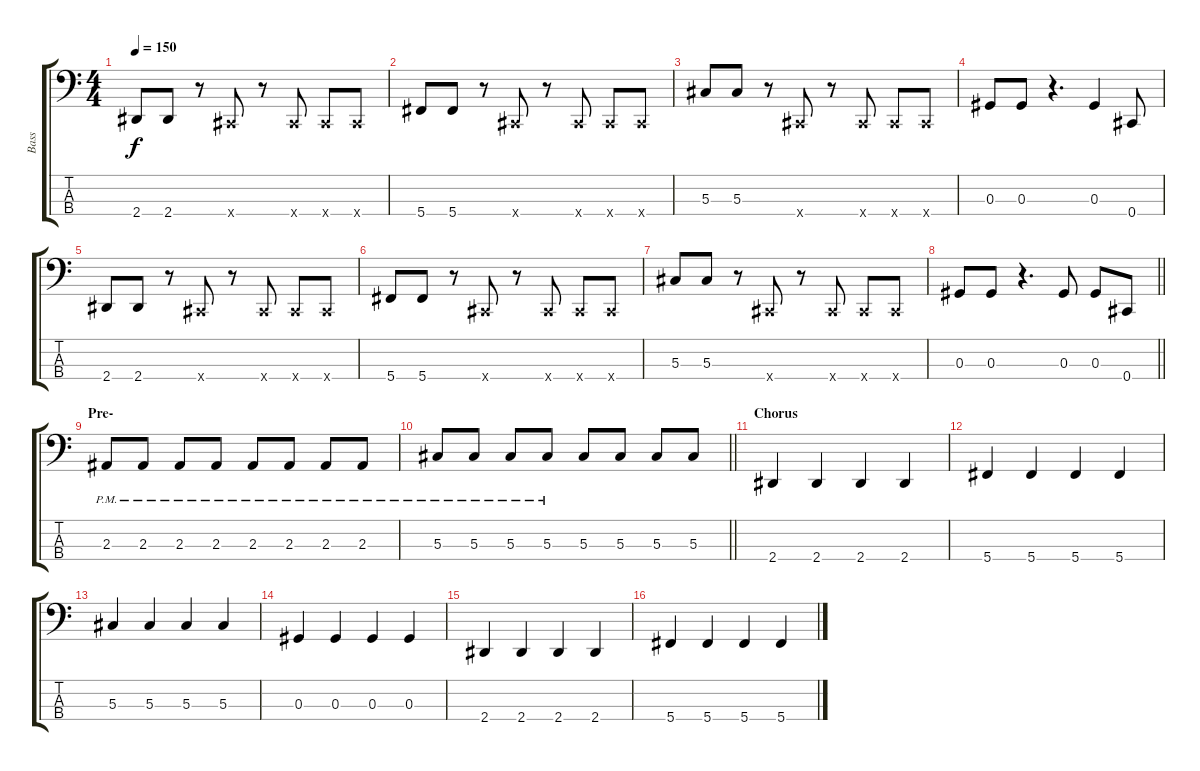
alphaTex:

\track ("Bass" "Bass") {instrument electricbassfinger}
\staff {score tabs}
\tuning (Gb2 Db2 Ab1 Db1) {hide}
\ts (4 4)
\tempo 150
\clef f4
\ks c
2.4.8{dy f} 2.4.8 r.8 0.4{x}.8 r.8 0.4{x}.8 0.4{x}.8 0.4{x}.8 |
5.4.8 5.4.8 r.8 0.4{x}.8 r.8 0.4{x}.8 0.4{x}.8 0.4{x}.8 |
5.3.8 5.3.8 r.8 0.4{x}.8 r.8 0.4{x}.8 0.4{x}.8 0.4{x}.8 |
0.3.8 0.3.8 r.4{d} 0.3.4 0.4.8 |
2.4.8 2.4.8 r.8 0.4{x}.8 r.8 0.4{x}.8 0.4{x}.8 0.4{x}.8 |
5.4.8 5.4.8 r.8 0.4{x}.8 r.8 0.4{x}.8 0.4{x}.8 0.4{x}.8 |
5.3.8 5.3.8 r.8 0.4{x}.8 r.8 0.4{x}.8 0.4{x}.8 0.4{x}.8 |
\barLineRight lightlight
0.3.8 0.3.8 r.4{d} 0.3.8 0.3.8 0.4.8 |
\section ("" "Pre-")
2.3{pm}.8 2.3{pm}.8 2.3{pm}.8 2.3{pm}.8 2.3{pm}.8 2.3{pm}.8 2.3{pm}.8 2.3{pm}.8 |
\barLineRight lightlight
5.3{pm}.8 5.3{pm}.8 5.3{pm}.8 5.3{pm}.8 5.3.8 5.3.8 5.3.8 5.3.8 |
\section ("" "Chorus")
2.4.4 2.4.4 2.4.4 2.4.4 |
5.4.4 5.4.4 5.4.4 5.4.4 |
5.3.4 5.3.4 5.3.4 5.3.4 |
0.3.4 0.3.4 0.3.4 0.3.4 |
2.4.4 2.4.4 2.4.4 2.4.4 |
5.4.4 5.4.4 5.4.4 5.4.4
